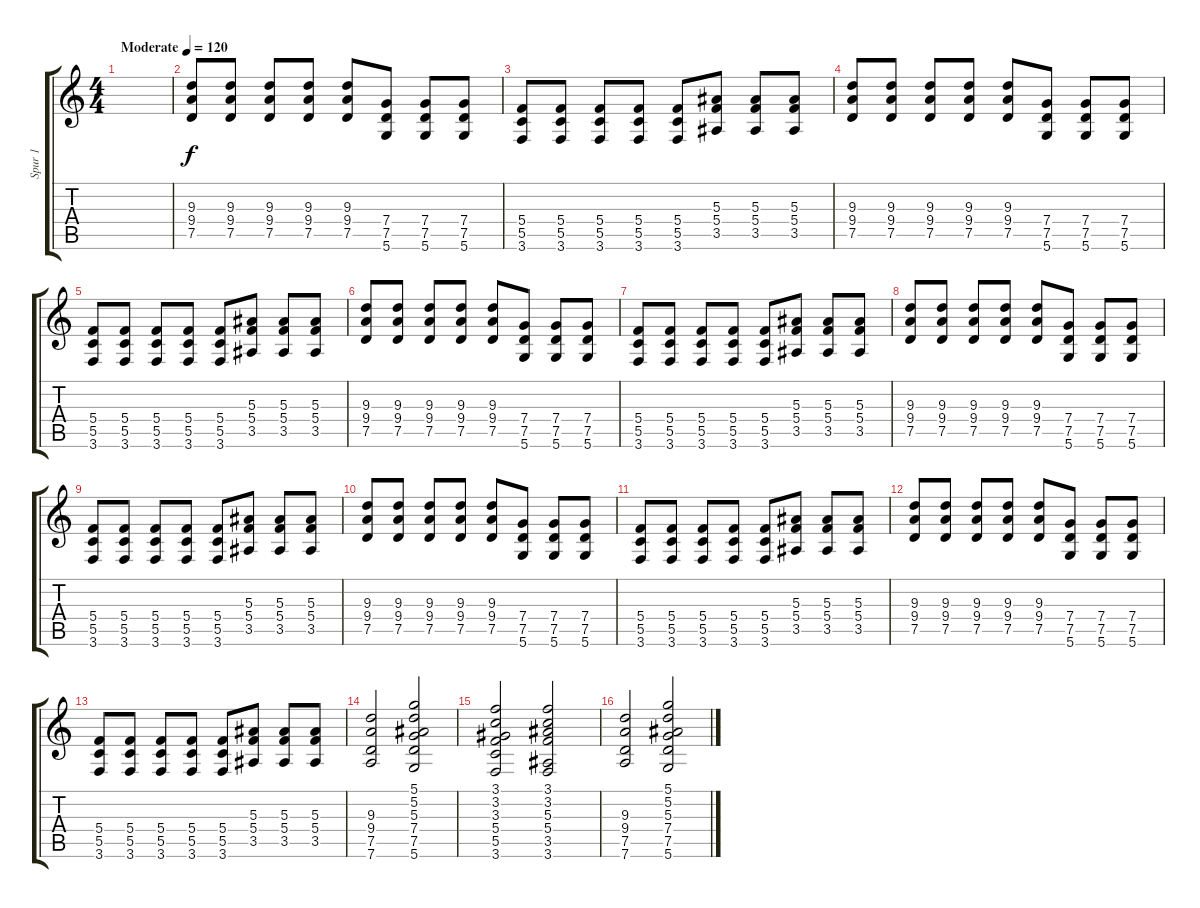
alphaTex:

\track ("Spur 1" "Spur 1") {instrument distortionguitar}
\staff {score tabs}
\tuning (D4 A3 F3 C3 G2 D2) {hide}
\ts (4 4)
\tempo (120 "Moderate")
\clef g2
\ks c
|
(9.3 9.4 7.5).8 (9.3 9.4 7.5).8 (9.3 9.4 7.5).8 (9.3 9.4 7.5).8 (9.3 9.4 7.5).8 (7.4 7.5 5.6).8 (7.4 7.5 5.6).8 (7.4 7.5 5.6).8 |
(5.4 5.5 3.6).8 (5.4 5.5 3.6).8 (5.4 5.5 3.6).8 (5.4 5.5 3.6).8 (5.4 5.5 3.6).8 (5.3 5.4 3.5).8 (5.3 5.4 3.5).8 (5.3 5.4 3.5).8 |
(9.3 9.4 7.5).8 (9.3 9.4 7.5).8 (9.3 9.4 7.5).8 (9.3 9.4 7.5).8 (9.3 9.4 7.5).8 (7.4 7.5 5.6).8 (7.4 7.5 5.6).8 (7.4 7.5 5.6).8 |
(5.4 5.5 3.6).8 (5.4 5.5 3.6).8 (5.4 5.5 3.6).8 (5.4 5.5 3.6).8 (5.4 5.5 3.6).8 (5.3 5.4 3.5).8 (5.3 5.4 3.5).8 (5.3 5.4 3.5).8 |
(9.3 9.4 7.5).8 (9.3 9.4 7.5).8 (9.3 9.4 7.5).8 (9.3 9.4 7.5).8 (9.3 9.4 7.5).8 (7.4 7.5 5.6).8 (7.4 7.5 5.6).8 (7.4 7.5 5.6).8 |
(5.4 5.5 3.6).8 (5.4 5.5 3.6).8 (5.4 5.5 3.6).8 (5.4 5.5 3.6).8 (5.4 5.5 3.6).8 (5.3 5.4 3.5).8 (5.3 5.4 3.5).8 (5.3 5.4 3.5).8 |
(9.3 9.4 7.5).8 (9.3 9.4 7.5).8 (9.3 9.4 7.5).8 (9.3 9.4 7.5).8 (9.3 9.4 7.5).8 (7.4 7.5 5.6).8 (7.4 7.5 5.6).8 (7.4 7.5 5.6).8 |
(5.4 5.5 3.6).8 (5.4 5.5 3.6).8 (5.4 5.5 3.6).8 (5.4 5.5 3.6).8 (5.4 5.5 3.6).8 (5.3 5.4 3.5).8 (5.3 5.4 3.5).8 (5.3 5.4 3.5).8 |
(9.3 9.4 7.5).8 (9.3 9.4 7.5).8 (9.3 9.4 7.5).8 (9.3 9.4 7.5).8 (9.3 9.4 7.5).8 (7.4 7.5 5.6).8 (7.4 7.5 5.6).8 (7.4 7.5 5.6).8 |
(5.4 5.5 3.6).8 (5.4 5.5 3.6).8 (5.4 5.5 3.6).8 (5.4 5.5 3.6).8 (5.4 5.5 3.6).8 (5.3 5.4 3.5).8 (5.3 5.4 3.5).8 (5.3 5.4 3.5).8 |
(9.3 9.4 7.5).8 (9.3 9.4 7.5).8 (9.3 9.4 7.5).8 (9.3 9.4 7.5).8 (9.3 9.4 7.5).8 (7.4 7.5 5.6).8 (7.4 7.5 5.6).8 (7.4 7.5 5.6).8 |
(5.4 5.5 3.6).8 (5.4 5.5 3.6).8 (5.4 5.5 3.6).8 (5.4 5.5 3.6).8 (5.4 5.5 3.6).8 (5.3 5.4 3.5).8 (5.3 5.4 3.5).8 (5.3 5.4 3.5).8 |
(9.3 9.4 7.5 7.6).2 (5.1 5.2 5.3 7.4 7.5 5.6).2 |
(3.1 3.2 3.3 5.4 5.5 3.6).2 (3.1 3.2 5.3 5.4 3.5 3.6).2 |
(9.3 9.4 7.5 7.6).2 (5.1 5.2 5.3 7.4 7.5 5.6).2
